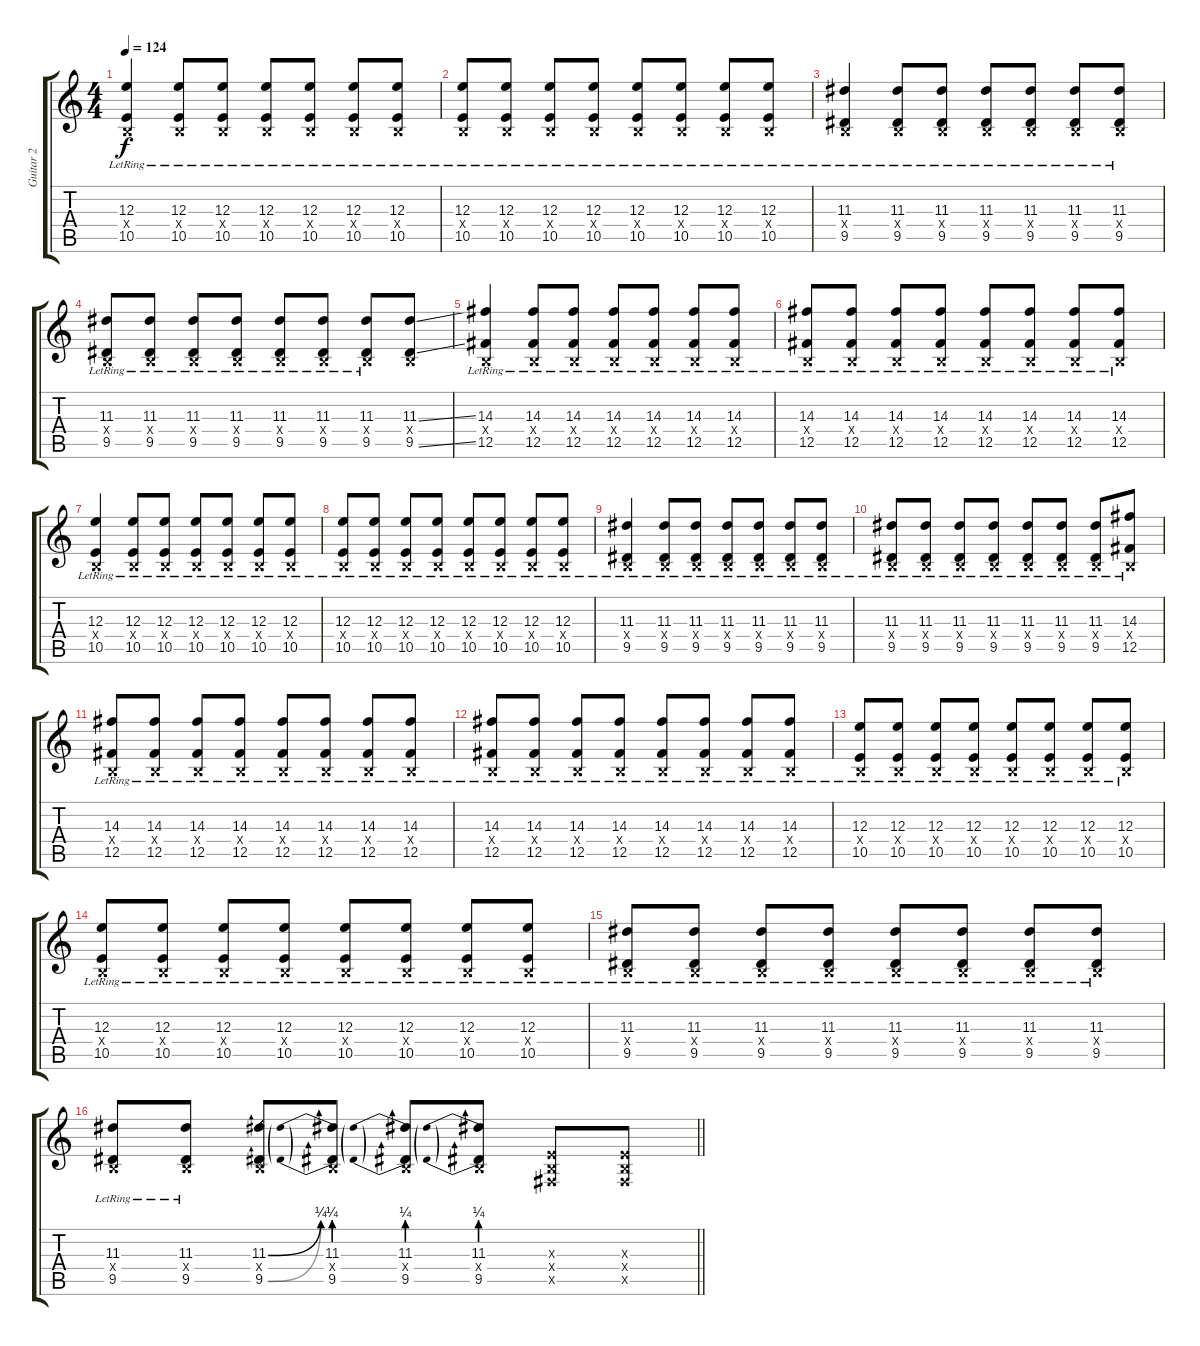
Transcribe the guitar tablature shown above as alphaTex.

\track ("Guitar 2" "Guitar 2") {instrument electricguitarjazz}
\staff {score tabs}
\tuning (Db4 Ab3 E3 B2 Gb2 Db2) {hide}
\ts (4 4)
\tempo 124
\clef g2
\ks c
(12.3{lr} 0.4{x} 10.5{lr}).4{dy f volume 12} (12.3{lr} 0.4{x} 10.5{lr}).8 (12.3{lr} 0.4{x} 10.5{lr}).8 (12.3{lr} 0.4{x} 10.5{lr}).8 (12.3{lr} 0.4{x} 10.5{lr}).8 (12.3{lr} 0.4{x} 10.5{lr}).8 (12.3{lr} 0.4{x} 10.5{lr}).8 |
(12.3{lr} 0.4{x} 10.5{lr}).8 (12.3{lr} 0.4{x} 10.5{lr}).8 (12.3{lr} 0.4{x} 10.5{lr}).8 (12.3{lr} 0.4{x} 10.5{lr}).8 (12.3{lr} 0.4{x} 10.5{lr}).8 (12.3{lr} 0.4{x} 10.5{lr}).8 (12.3{lr} 0.4{x} 10.5{lr}).8 (12.3{lr} 0.4{x} 10.5{lr}).8 |
(11.3{lr} 0.4{x} 9.5{lr}).4 (11.3{lr} 0.4{x} 9.5{lr}).8 (11.3{lr} 0.4{x} 9.5{lr}).8 (11.3{lr} 0.4{x} 9.5{lr}).8 (11.3{lr} 0.4{x} 9.5{lr}).8 (11.3{lr} 0.4{x} 9.5{lr}).8 (11.3{lr} 0.4{x} 9.5{lr}).8 |
(11.3{lr} 0.4{x} 9.5{lr}).8 (11.3{lr} 0.4{x} 9.5{lr}).8 (11.3{lr} 0.4{x} 9.5{lr}).8 (11.3{lr} 0.4{x} 9.5{lr}).8 (11.3{lr} 0.4{x} 9.5{lr}).8 (11.3{lr} 0.4{x} 9.5{lr}).8 (11.3{lr} 0.4{x} 9.5{lr}).8 (11.3{ss} 0.4{x} 9.5{ss}).8 |
(14.3{lr} 0.4{x} 12.5{lr}).4 (14.3{lr} 0.4{x} 12.5{lr}).8 (14.3{lr} 0.4{x} 12.5{lr}).8 (14.3{lr} 0.4{x} 12.5{lr}).8 (14.3{lr} 0.4{x} 12.5{lr}).8 (14.3{lr} 0.4{x} 12.5{lr}).8 (14.3{lr} 0.4{x} 12.5{lr}).8 |
(14.3{lr} 0.4{x} 12.5{lr}).8 (14.3{lr} 0.4{x} 12.5{lr}).8 (14.3{lr} 0.4{x} 12.5{lr}).8 (14.3{lr} 0.4{x} 12.5{lr}).8 (14.3{lr} 0.4{x} 12.5{lr}).8 (14.3{lr} 0.4{x} 12.5{lr}).8 (14.3{lr} 0.4{x} 12.5{lr}).8 (14.3{lr} 0.4{x} 12.5{lr}).8 |
(12.3{lr} 0.4{x} 10.5{lr}).4 (12.3{lr} 0.4{x} 10.5{lr}).8 (12.3{lr} 0.4{x} 10.5{lr}).8 (12.3{lr} 0.4{x} 10.5{lr}).8 (12.3{lr} 0.4{x} 10.5{lr}).8 (12.3{lr} 0.4{x} 10.5{lr}).8 (12.3{lr} 0.4{x} 10.5{lr}).8 |
(12.3{lr} 0.4{x} 10.5{lr}).8 (12.3{lr} 0.4{x} 10.5{lr}).8 (12.3{lr} 0.4{x} 10.5{lr}).8 (12.3{lr} 0.4{x} 10.5{lr}).8 (12.3{lr} 0.4{x} 10.5{lr}).8 (12.3{lr} 0.4{x} 10.5{lr}).8 (12.3{lr} 0.4{x} 10.5{lr}).8 (12.3{lr} 0.4{x} 10.5{lr}).8 |
(11.3{lr} 0.4{x} 9.5{lr}).4 (11.3{lr} 0.4{x} 9.5{lr}).8 (11.3{lr} 0.4{x} 9.5{lr}).8 (11.3{lr} 0.4{x} 9.5{lr}).8 (11.3{lr} 0.4{x} 9.5{lr}).8 (11.3{lr} 0.4{x} 9.5{lr}).8 (11.3{lr} 0.4{x} 9.5{lr}).8 |
(11.3{lr} 0.4{x} 9.5{lr}).8 (11.3{lr} 0.4{x} 9.5{lr}).8 (11.3{lr} 0.4{x} 9.5{lr}).8 (11.3{lr} 0.4{x} 9.5{lr}).8 (11.3{lr} 0.4{x} 9.5{lr}).8 (11.3{lr} 0.4{x} 9.5{lr}).8 (11.3{lr} 0.4{x} 9.5{lr}).8 (14.3{lr} 0.4{x} 12.5{lr}).8 |
(14.3{lr} 0.4{x} 12.5{lr}).8 (14.3{lr} 0.4{x} 12.5{lr}).8 (14.3{lr} 0.4{x} 12.5{lr}).8 (14.3{lr} 0.4{x} 12.5{lr}).8 (14.3{lr} 0.4{x} 12.5{lr}).8 (14.3{lr} 0.4{x} 12.5{lr}).8 (14.3{lr} 0.4{x} 12.5{lr}).8 (14.3{lr} 0.4{x} 12.5{lr}).8 |
(14.3{lr} 0.4{x} 12.5{lr}).8 (14.3{lr} 0.4{x} 12.5{lr}).8 (14.3{lr} 0.4{x} 12.5{lr}).8 (14.3{lr} 0.4{x} 12.5{lr}).8 (14.3{lr} 0.4{x} 12.5{lr}).8 (14.3{lr} 0.4{x} 12.5{lr}).8 (14.3{lr} 0.4{x} 12.5{lr}).8 (14.3{lr} 0.4{x} 12.5{lr}).8 |
(12.3{lr} 0.4{x} 10.5{lr}).8 (12.3{lr} 0.4{x} 10.5{lr}).8 (12.3{lr} 0.4{x} 10.5{lr}).8 (12.3{lr} 0.4{x} 10.5{lr}).8 (12.3{lr} 0.4{x} 10.5{lr}).8 (12.3{lr} 0.4{x} 10.5{lr}).8 (12.3{lr} 0.4{x} 10.5{lr}).8 (12.3{lr} 0.4{x} 10.5{lr}).8 |
(12.3{lr} 0.4{x} 10.5{lr}).8 (12.3{lr} 0.4{x} 10.5{lr}).8 (12.3{lr} 0.4{x} 10.5{lr}).8 (12.3{lr} 0.4{x} 10.5{lr}).8 (12.3{lr} 0.4{x} 10.5{lr}).8 (12.3{lr} 0.4{x} 10.5{lr}).8 (12.3{lr} 0.4{x} 10.5{lr}).8 (12.3{lr} 0.4{x} 10.5{lr}).8 |
(11.3{lr} 0.4{x} 9.5{lr}).8 (11.3{lr} 0.4{x} 9.5{lr}).8 (11.3{lr} 0.4{x} 9.5{lr}).8 (11.3{lr} 0.4{x} 9.5{lr}).8 (11.3{lr} 0.4{x} 9.5{lr}).8 (11.3{lr} 0.4{x} 9.5{lr}).8 (11.3{lr} 0.4{x} 9.5{lr}).8 (11.3{lr} 0.4{x} 9.5{lr}).8 |
\barLineRight lightlight
(11.3{lr} 0.4{x} 9.5{lr}).8 (11.3{lr} 0.4{x} 9.5{lr}).8 (11.3{be (bend 0 0 60 1)} 0.4{x} 9.5{be (bend 0 0 60 1)}).8 (11.3{be (prebend 0 1 60 1)} 0.4{x} 9.5{be (prebend 0 1 60 1)}).8 (11.3{be (prebend 0 1 60 1)} 0.4{x} 9.5{be (prebend 0 1 60 1)}).8 (11.3{be (prebend 0 1 60 1)} 0.4{x} 9.5{be (prebend 0 1 60 1)}).8 (0.3{x} 0.4{x} 0.5{x}).8 (0.3{x} 0.4{x} 0.5{x}).8
